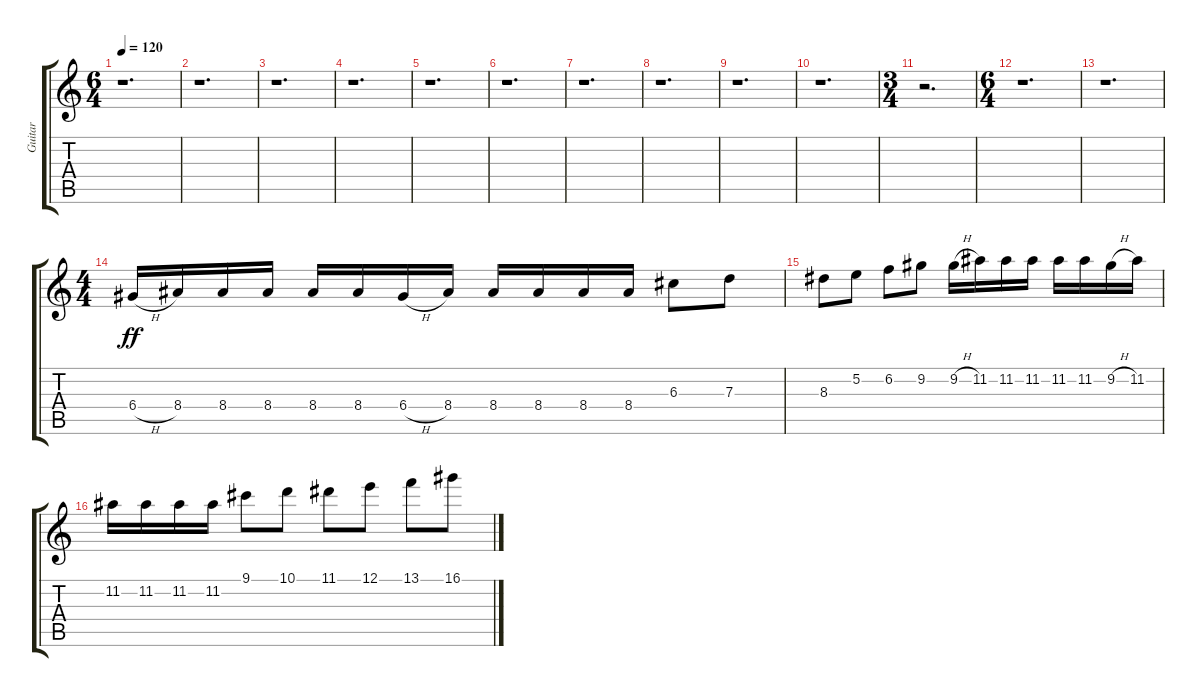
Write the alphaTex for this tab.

\track ("Guitar" "Guitar") {instrument overdrivenguitar}
\staff {score tabs}
\tuning (E4 B3 G3 D3 A2 E2) {hide}
\ts (6 4)
\tempo 120
\clef g2
\ks c
r.1{d dy ff} |
r.1{d} |
r.1{d} |
r.1{d} |
r.1{d} |
r.1{d} |
r.1{d} |
r.1{d} |
r.1{d} |
r.1{d} |
\ts (3 4)
r.2{d} |
\ts (6 4)
r.1{d} |
r.1{d} |
\ts (4 4)
6.4{h}.16 8.4.16 8.4.16 8.4.16 8.4.16 8.4.16 6.4{h}.16 8.4.16 8.4.16 8.4.16 8.4.16 8.4.16 6.3.8 7.3.8 |
8.3.8 5.2.8 6.2.8 9.2.8 9.2{h}.16 11.2.16 11.2.16 11.2.16 11.2.16 11.2.16 9.2{h}.16 11.2.16 |
11.2.16 11.2.16 11.2.16 11.2.16 9.1.8 10.1.8 11.1.8 12.1.8 13.1.8 16.1.8
